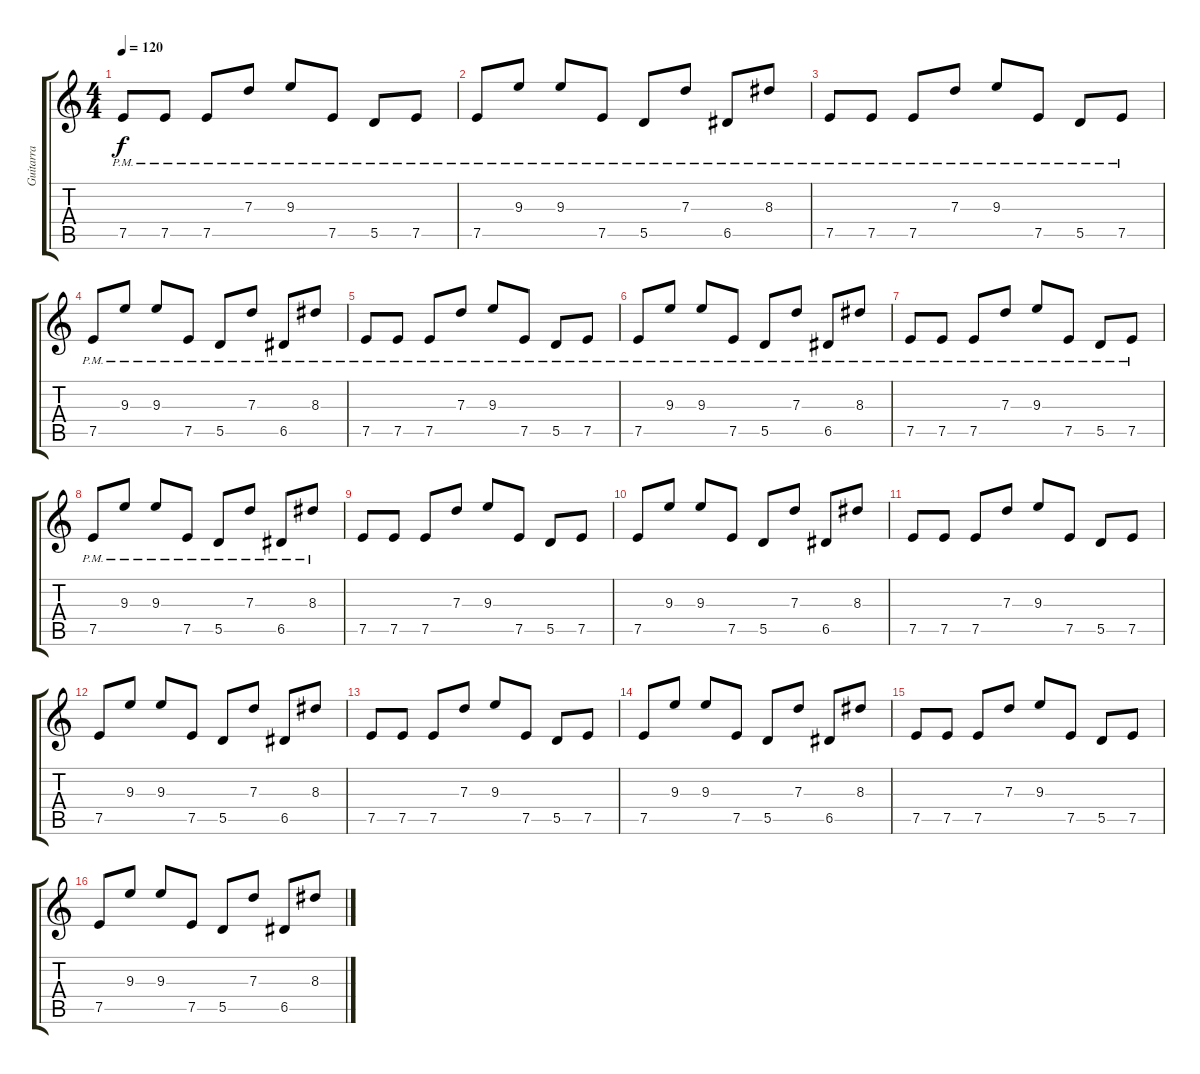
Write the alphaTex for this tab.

\track ("Guitarra" "Guitarra") {instrument distortionguitar}
\staff {score tabs}
\tuning (E4 B3 G3 D3 A2 E2) {hide}
\ts (4 4)
\tempo 120
\clef g2
\ks c
7.5{pm}.8{dy f} 7.5{pm}.8 7.5{pm}.8 7.3{pm}.8 9.3{pm}.8 7.5{pm}.8 5.5{pm}.8 7.5{pm}.8 |
7.5{pm}.8 9.3{pm}.8 9.3{pm}.8 7.5{pm}.8 5.5{pm}.8 7.3{pm}.8 6.5{pm}.8 8.3{pm}.8 |
7.5{pm}.8 7.5{pm}.8 7.5{pm}.8 7.3{pm}.8 9.3{pm}.8 7.5{pm}.8 5.5{pm}.8 7.5{pm}.8 |
7.5{pm}.8 9.3{pm}.8 9.3{pm}.8 7.5{pm}.8 5.5{pm}.8 7.3{pm}.8 6.5{pm}.8 8.3{pm}.8 |
7.5{pm}.8 7.5{pm}.8 7.5{pm}.8 7.3{pm}.8 9.3{pm}.8 7.5{pm}.8 5.5{pm}.8 7.5{pm}.8 |
7.5{pm}.8 9.3{pm}.8 9.3{pm}.8 7.5{pm}.8 5.5{pm}.8 7.3{pm}.8 6.5{pm}.8 8.3{pm}.8 |
7.5{pm}.8 7.5{pm}.8 7.5{pm}.8 7.3{pm}.8 9.3{pm}.8 7.5{pm}.8 5.5{pm}.8 7.5{pm}.8 |
7.5{pm}.8 9.3{pm}.8 9.3{pm}.8 7.5{pm}.8 5.5{pm}.8 7.3{pm}.8 6.5{pm}.8 8.3{pm}.8 |
7.5.8 7.5.8 7.5.8 7.3.8 9.3.8 7.5.8 5.5.8 7.5.8 |
7.5.8 9.3.8 9.3.8 7.5.8 5.5.8 7.3.8 6.5.8 8.3.8 |
7.5.8 7.5.8 7.5.8 7.3.8 9.3.8 7.5.8 5.5.8 7.5.8 |
7.5.8 9.3.8 9.3.8 7.5.8 5.5.8 7.3.8 6.5.8 8.3.8 |
7.5.8 7.5.8 7.5.8 7.3.8 9.3.8 7.5.8 5.5.8 7.5.8 |
7.5.8 9.3.8 9.3.8 7.5.8 5.5.8 7.3.8 6.5.8 8.3.8 |
7.5.8 7.5.8 7.5.8 7.3.8 9.3.8 7.5.8 5.5.8 7.5.8 |
7.5.8 9.3.8 9.3.8 7.5.8 5.5.8 7.3.8 6.5.8 8.3.8
